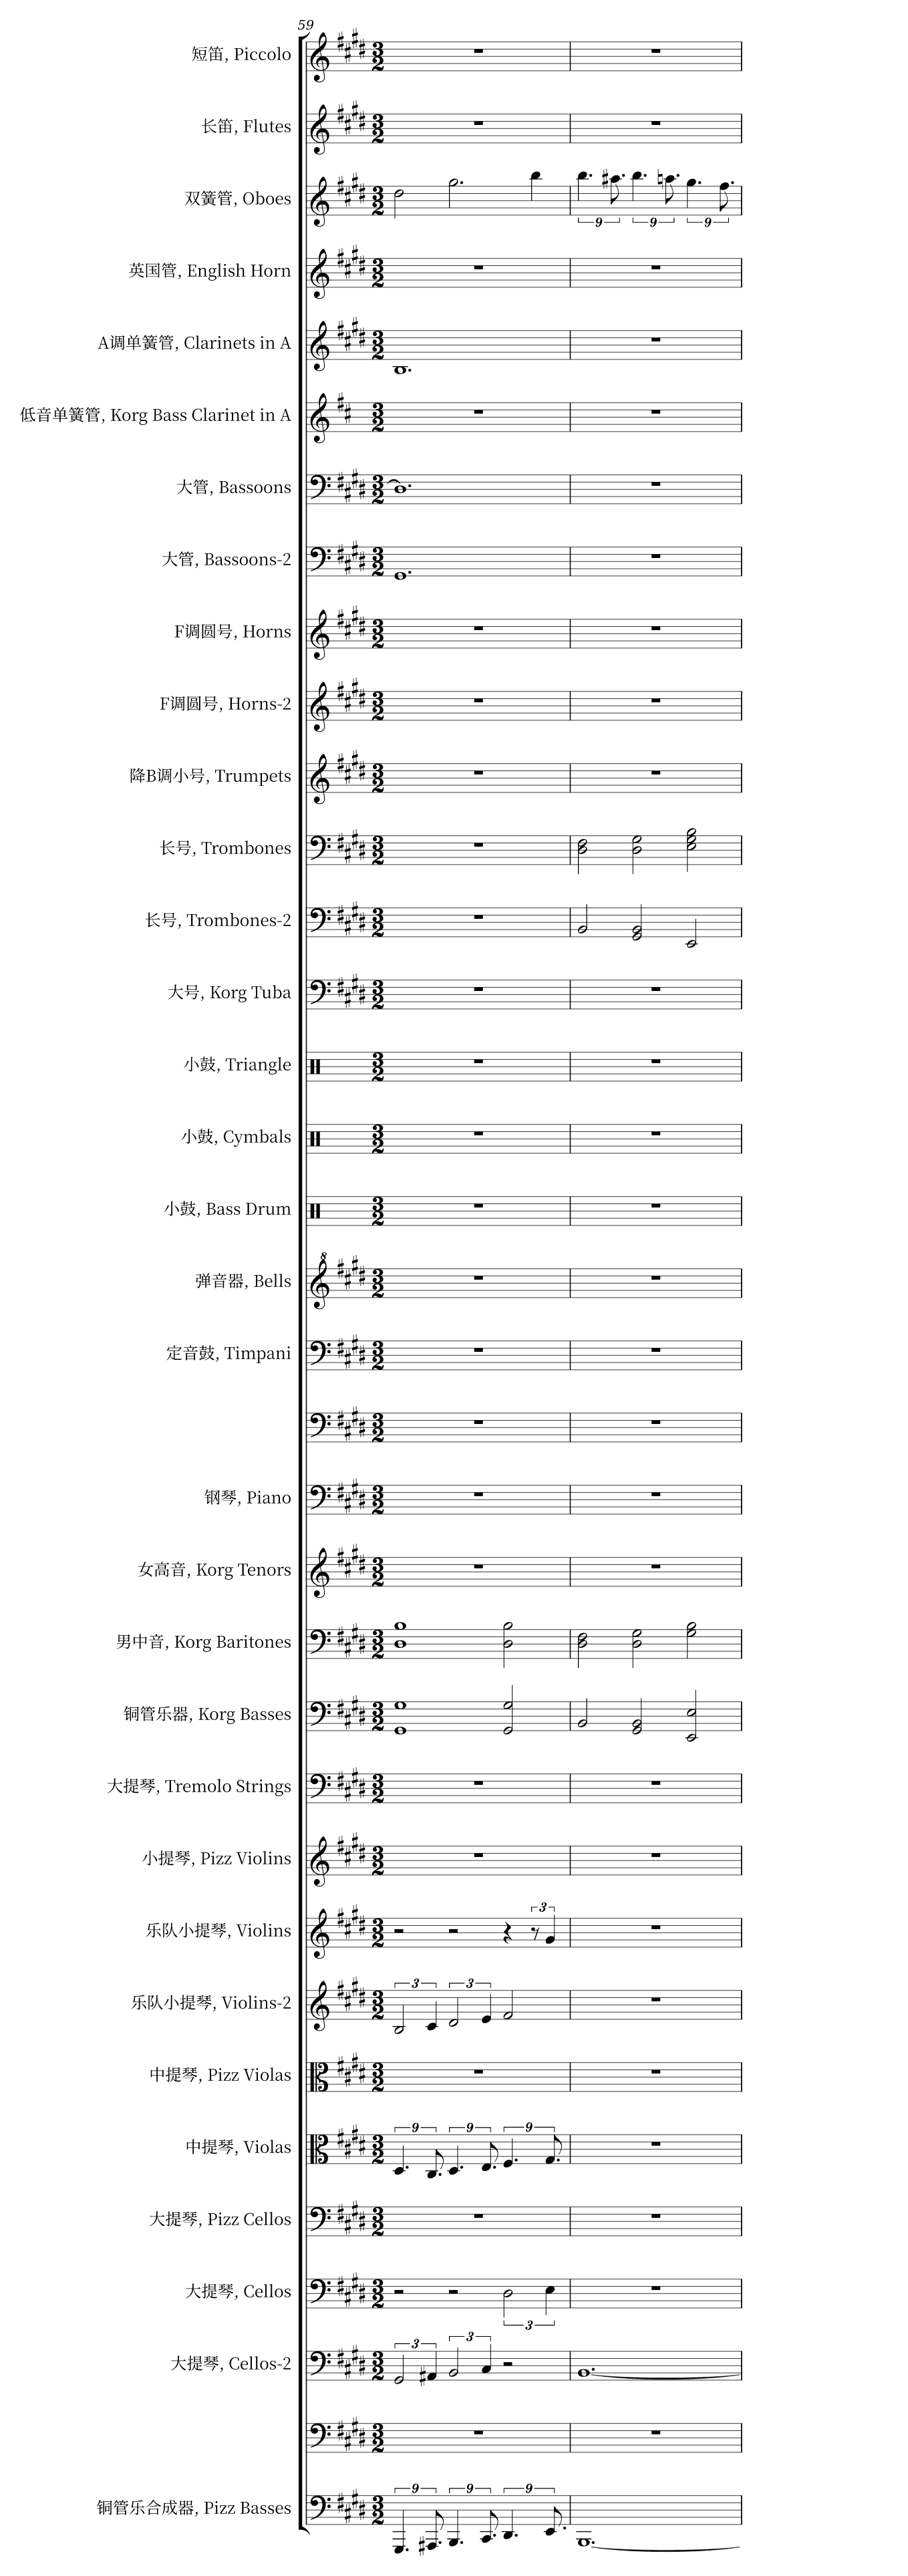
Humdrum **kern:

**kern	**kern	**kern	**kern	**kern	**kern	**kern	**kern	**kern	**kern	**kern	**kern	**kern	**kern	**kern	**kern	**kern	**kern	**kern	**kern	**kern	**kern	**kern	**kern	**kern	**kern	**kern	**kern	**kern	**kern	**kern	**kern	**kern	**kern	**kern
*part33	*part33	*part32	*part31	*part30	*part29	*part28	*part27	*part26	*part25	*part24	*part23	*part22	*part21	*part20	*part20	*part19	*part18	*part17	*part16	*part15	*part14	*part13	*part12	*part11	*part10	*part9	*part8	*part7	*part6	*part5	*part4	*part3	*part2	*part1
*staff35	*staff34	*staff33	*staff32	*staff31	*staff30	*staff29	*staff28	*staff27	*staff26	*staff25	*staff24	*staff23	*staff22	*staff21	*staff20	*staff19	*staff18	*staff17	*staff16	*staff15	*staff14	*staff13	*staff12	*staff11	*staff10	*staff9	*staff8	*staff7	*staff6	*staff5	*staff4	*staff3	*staff2	*staff1
*I"铜管乐合成器, Pizz Basses	*	*I"大提琴, Cellos-2	*I"大提琴, Cellos	*I"大提琴, Pizz Cellos	*I"中提琴, Violas	*I"中提琴, Pizz Violas	*I"乐队小提琴, Violins-2	*I"乐队小提琴, Violins	*I"小提琴, Pizz Violins	*I"大提琴, Tremolo Strings	*I"铜管乐器, Korg Basses	*I"男中音, Korg Baritones	*I"女高音, Korg Tenors	*I"钢琴, Piano	*	*I"定音鼓, Timpani	*I"弹音器, Bells	*I"小鼓, Bass Drum	*I"小鼓, Cymbals	*I"小鼓, Triangle	*I"大号, Korg Tuba	*I"长号, Trombones-2	*I"长号, Trombones	*I"降B调小号, Trumpets	*I"F调圆号, Horns-2	*I"F调圆号, Horns	*I"大管, Bassoons-2	*I"大管, Bassoons	*I"低音单簧管, Korg Bass Clarinet in A	*I"A调单簧管, Clarinets in A	*I"英国管, English Horn	*I"双簧管, Oboes	*I"长笛, Flutes	*I"短笛, Piccolo
*	*	*	*	*	*I'Vla.	*I'Vla.	*I'Vlns.	*I'Vlns.	*I'Vln.	*	*	*I'Bar.	*	*I'Pno.	*	*I'Timp.	*	*	*	*	*I'Tba.	*I'Tbn.	*I'Tbn.	*I'B♭ Tpt.	*I'F Hn.	*I'F Hn.	*I'Bsn.	*I'Bsn.	*I'B. Cl.	*I'A Cl.	*I'E. Hn.	*I'Ob.	*I'Fl.	*I'Picc.
*clefF4	*clefF4	*clefF4	*clefF4	*clefF4	*clefC3	*clefC3	*clefG2	*clefG2	*clefG2	*clefF4	*clefF4	*clefF4	*clefG2	*clefF4	*clefF4	*clefF4	*clefG^2	*clefX	*clefX	*clefX	*clefF4	*clefF4	*clefF4	*clefG2	*clefG2	*clefG2	*clefF4	*clefF4	*clefG2	*clefG2	*clefG2	*clefG2	*clefG2	*clefG2
*	*	*	*	*	*	*	*	*	*	*	*	*	*	*	*	*	*	*	*	*	*	*	*	*ITrd1c2	*ITrd4c7	*ITrd4c7	*	*	*ITrd8c14	*ITrd2c3	*ITrd4c7	*	*	*ITrd-7c-12
*k[f#c#g#d#]	*k[f#c#g#d#]	*k[f#c#g#d#]	*k[f#c#g#d#]	*k[f#c#g#d#]	*k[f#c#g#d#]	*k[f#c#g#d#]	*k[f#c#g#d#]	*k[f#c#g#d#]	*k[f#c#g#d#]	*k[f#c#g#d#]	*k[f#c#g#d#]	*k[f#c#g#d#]	*k[f#c#g#d#]	*k[f#c#g#d#]	*k[f#c#g#d#]	*k[f#c#g#d#]	*k[f#c#g#d#]	*k[]	*k[]	*k[]	*k[f#c#g#d#]	*k[f#c#g#d#]	*k[f#c#g#d#]	*k[f#c#]	*k[f#c#g#]	*k[f#c#g#]	*k[f#c#g#d#]	*k[f#c#g#d#]	*k[f#c#]	*k[f#c#g#d#a#e#b#]	*k[f#c#g#]	*k[f#c#g#d#]	*k[f#c#g#d#]	*k[f#c#g#d#]
*M3/2	*M3/2	*M3/2	*M3/2	*M3/2	*M3/2	*M3/2	*M3/2	*M3/2	*M3/2	*M3/2	*M3/2	*M3/2	*M3/2	*M3/2	*M3/2	*M3/2	*M3/2	*M3/2	*M3/2	*M3/2	*M3/2	*M3/2	*M3/2	*M3/2	*M3/2	*M3/2	*M3/2	*M3/2	*M3/2	*M3/2	*M3/2	*M3/2	*M3/2	*M3/2
*MM106	*MM106	*MM106	*MM106	*MM106	*MM106	*MM106	*MM106	*MM106	*MM106	*MM106	*MM106	*MM106	*MM106	*MM106	*MM106	*MM106	*MM106	*MM106	*MM106	*MM106	*MM106	*MM106	*MM106	*MM106	*MM106	*MM106	*MM106	*MM106	*MM106	*MM106	*MM106	*MM106	*MM106	*MM106
=59	=59	=59	=59	=59	=59	=59	=59	=59	=59	=59	=59	=59	=59	=59	=59	=59	=59	=59	=59	=59	=59	=59	=59	=59	=59	=59	=59	=59	=59	=59	=59	=59	=59	=59
9%2.GGG#/	1.r	3GG#/	2r	1.r	9%2.D#/	1.r	3B/	2r	1.r	1.r	1GG# 1G#	1D# 1B	1.r	1.r	1.r	1.r	1.r	1.r	1.r	1.r	1.r	1.r	1.r	1.r	1.r	1.r	1.GG#	1.D#]	1.r	1.G#	1.r	2dd#\	1.r	1.r
9.AAA#X/	.	6AA#X/	.	.	9.C#/	.	6c#/	.	.	.	.	.	.	.	.	.	.	.	.	.	.	.	.	.	.	.	.	.	.	.	.	.	.	.
9%2.BBB/	.	3BB/	2r	.	9%2.D#/	.	3d#/	2r	.	.	.	.	.	.	.	.	.	.	.	.	.	.	.	.	.	.	.	.	.	.	.	2.gg#\	.	.
9.CC#/	.	6C#/	.	.	9.E/	.	6e/	.	.	.	.	.	.	.	.	.	.	.	.	.	.	.	.	.	.	.	.	.	.	.	.	.	.	.
9%2.DD#/	.	2r	3D#\	.	9%2.F#/	.	2f#/	4r	.	.	2GG#/ 2G#/	2D#\ 2B\	.	.	.	.	.	.	.	.	.	.	.	.	.	.	.	.	.	.	.	.	.	.
.	.	.	.	.	.	.	.	12r	.	.	.	.	.	.	.	.	.	.	.	.	.	.	.	.	.	.	.	.	.	.	.	4bb\	.	.
9.EE/	.	.	6E\	.	9.G#/	.	.	6g#/	.	.	.	.	.	.	.	.	.	.	.	.	.	.	.	.	.	.	.	.	.	.	.	.	.	.
=60	=60	=60	=60	=60	=60	=60	=60	=60	=60	=60	=60	=60	=60	=60	=60	=60	=60	=60	=60	=60	=60	=60	=60	=60	=60	=60	=60	=60	=60	=60	=60	=60	=60	=60
[1.BBB	1.r	[1.BB	1.r	1.r	1.r	1.r	1.r	1.r	1.r	1.r	2BB/	2D#\ 2F#\	1.r	1.r	1.r	1.r	1.r	1.r	1.r	1.r	1.r	2BB/	2D#\ 2F#\	1.r	1.r	1.r	1.r	1.r	1.r	1.r	1.r	9%2.bb\	1.r	1.r
.	.	.	.	.	.	.	.	.	.	.	.	.	.	.	.	.	.	.	.	.	.	.	.	.	.	.	.	.	.	.	.	9.aa#X\	.	.
.	.	.	.	.	.	.	.	.	.	.	2GG#/ 2BB/	2D#\ 2G#\	.	.	.	.	.	.	.	.	.	2GG#/ 2BB/	2D#\ 2G#\	.	.	.	.	.	.	.	.	9%2.bb\	.	.
.	.	.	.	.	.	.	.	.	.	.	.	.	.	.	.	.	.	.	.	.	.	.	.	.	.	.	.	.	.	.	.	9.aan\	.	.
.	.	.	.	.	.	.	.	.	.	.	2EE/ 2E/	2G#\ 2B\	.	.	.	.	.	.	.	.	.	2EE/	2E\ 2G#\ 2B\	.	.	.	.	.	.	.	.	9%2.gg#\	.	.
.	.	.	.	.	.	.	.	.	.	.	.	.	.	.	.	.	.	.	.	.	.	.	.	.	.	.	.	.	.	.	.	9.ff#\	.	.
=	=	=	=	=	=	=	=	=	=	=	=	=	=	=	=	=	=	=	=	=	=	=	=	=	=	=	=	=	=	=	=	=	=	=
*-	*-	*-	*-	*-	*-	*-	*-	*-	*-	*-	*-	*-	*-	*-	*-	*-	*-	*-	*-	*-	*-	*-	*-	*-	*-	*-	*-	*-	*-	*-	*-	*-	*-	*-
